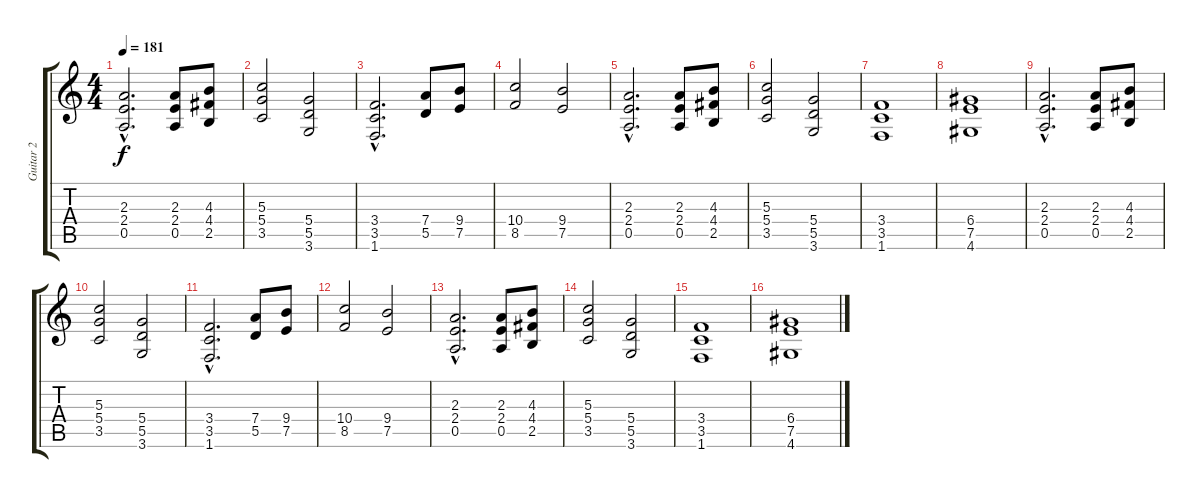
\track ("Guitar 2" "Guitar 2") {instrument overdrivenguitar}
\staff {score tabs}
\tuning (E4 B3 G3 D3 A2 E2) {hide}
\ts (4 4)
\tempo 181
\clef g2
\ks c
(2.3{hac} 2.4{hac} 0.5{hac}).2{d dy f} (2.3 2.4 0.5).8 (4.3 4.4 2.5).8 |
(5.3 5.4 3.5).2 (5.4 5.5 3.6).2 |
(3.4{hac} 3.5{hac} 1.6{hac}).2{d} (7.4 5.5).8 (9.4 7.5).8 |
(10.4 8.5).2 (9.4 7.5).2 |
(2.3{hac} 2.4{hac} 0.5{hac}).2{d} (2.3 2.4 0.5).8 (4.3 4.4 2.5).8 |
(5.3 5.4 3.5).2 (5.4 5.5 3.6).2 |
(3.4 3.5 1.6).1 |
(6.4 7.5 4.6).1 |
(2.3{hac} 2.4{hac} 0.5{hac}).2{d} (2.3 2.4 0.5).8 (4.3 4.4 2.5).8 |
(5.3 5.4 3.5).2 (5.4 5.5 3.6).2 |
(3.4{hac} 3.5{hac} 1.6{hac}).2{d} (7.4 5.5).8 (9.4 7.5).8 |
(10.4 8.5).2 (9.4 7.5).2 |
(2.3{hac} 2.4{hac} 0.5{hac}).2{d} (2.3 2.4 0.5).8 (4.3 4.4 2.5).8 |
(5.3 5.4 3.5).2 (5.4 5.5 3.6).2 |
(3.4 3.5 1.6).1 |
(6.4 7.5 4.6).1
